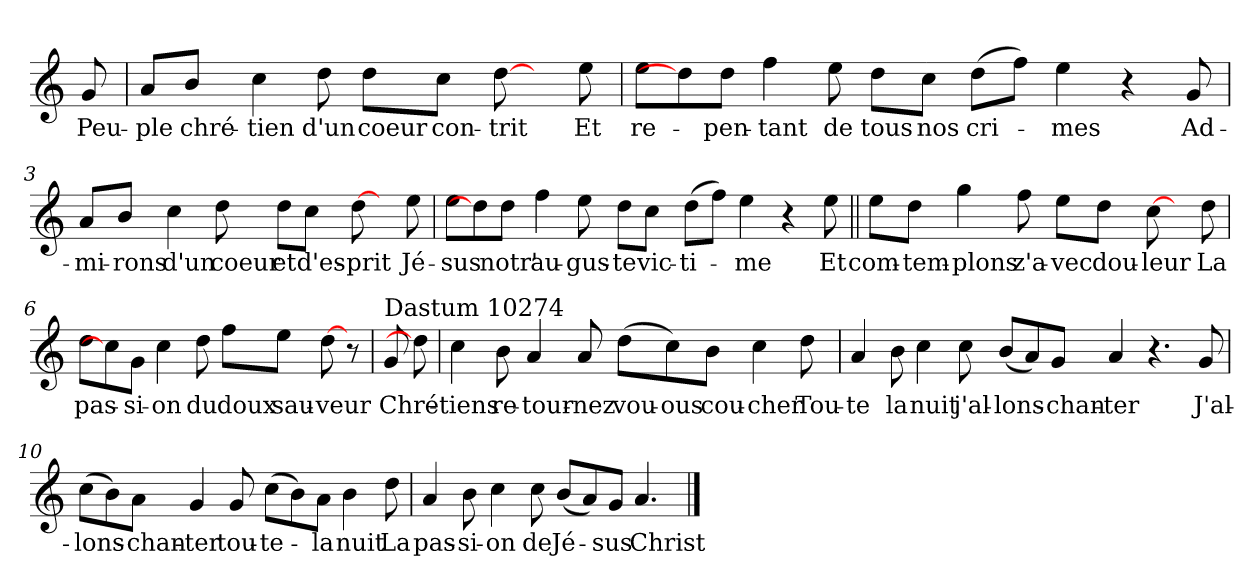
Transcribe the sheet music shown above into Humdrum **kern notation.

**kern	**text
*part1	*part1
*staff1	*staff1
*clefG2	*
*k[]	*
*C:	*
=	=
!	!LO:LY:b
8g/	Peu-
=1	=1
!	!LO:LY:b
8a/L	-ple
!	!LO:LY:b
8b/J	chré-
!	!LO:LY:b
4cc\	-tien
!	!LO:LY:b
8dd\	d'un
!	!LO:LY:b
8dd\L	coeur
!	!LO:LY:b
8cc\J	con-
!	!LO:LY:b
[8dd\	-trit
8ryy	.
!	!LO:LY:b
8ee\	Et
=2	=2
!	!LO:LY:b
8ee\L	re-
8dd\]	.
!	!LO:LY:b
8dd\J	-pen-
!	!LO:LY:b
4ff\	-tant
!	!LO:LY:b
8ee\	de
!	!LO:LY:b
8dd\L	tous
!	!LO:LY:b
8cc\J	nos
!	!LO:LY:b
(>8dd\L	cri-
8ff\J)	.
!	!LO:LY:b
4ee\	-mes
4r	.
!	!LO:LY:b
8g/	Ad-
!!LO:LB:g=z
=3	=3
!	!LO:LY:b
8a/L	-mi-
!	!LO:LY:b
8b/J	-rons
!	!LO:LY:b
4cc\	d'un
!	!LO:LY:b
8dd\	coeur
!	!LO:LY:b
8dd\L	et
!	!LO:LY:b
8cc\J	d'es-
!	!LO:LY:b
[8dd\	-prit
8ryy	.
!	!LO:LY:b
8ee\	Jé-
=4	=4
!	!LO:LY:b
8ee\L	-sus
8dd\]	.
!	!LO:LY:b
8dd\J	notr'
!	!LO:LY:b
4ff\	au-
!	!LO:LY:b
8ee\	-gus-
!	!LO:LY:b
8dd\L	-te
!	!LO:LY:b
8cc\J	vic-
!	!LO:LY:b
(>8dd\L	-ti-
8ff\J)	.
!	!LO:LY:b
4ee\	-me
4r	.
!	!LO:LY:b
8ee\	Et
!!LO:LB:g=z
=5||	=5||
!	!LO:LY:b
8ee\L	com-
!	!LO:LY:b
8dd\J	-tem-
!	!LO:LY:b
4gg\	-plons
!	!LO:LY:b
8ff\	z'a-
!	!LO:LY:b
8ee\L	-vec
!	!LO:LY:b
8dd\J	dou-
!	!LO:LY:b
[8cc\	-leur
8ryy	.
!	!LO:LY:b
8dd\	La
=6	=6
!	!LO:LY:b
8dd\L	pas-
8cc\]	.
!	!LO:LY:b
8g\J	-si-
!	!LO:LY:b
4cc\	-on
!	!LO:LY:b
8dd\	du
!	!LO:LY:b
8ff\L	doux
!	!LO:LY:b
8ee\J	sau-
!	!LO:LY:b
[8dd\	-veur
8r	.
!!LO:LB:g=z
=7	=7
!LO:TX:a:t=Dastum 10274	!
!	!LO:LY:b
8g/	Chré-
8dd\]	.
=8	=8
!	!LO:LY:b
4cc\	-tiens
!	!LO:LY:b
8b\	re-
!	!LO:LY:b
4a/	-tour-
!	!LO:LY:b
8a/	-nez
!	!LO:LY:b
(>8dd\L	vou-
!	!LO:LY:b
8cc\)	-ous
!	!LO:LY:b
8b\J	cou-
!	!LO:LY:b
4cc\	-cher
!	!LO:LY:b
8dd\	Tou-
=9	=9
!	!LO:LY:b
4a/	-te
!	!LO:LY:b
8b\	la
!	!LO:LY:b
4cc\	nuit
!	!LO:LY:b
8cc\	j'al-
!	!LO:LY:b
(<8b/L	-lons-
8a/)	.
!	!LO:LY:b
8g/J	-chan-
!	!LO:LY:b
4a/	-ter
4.r	.
!	!LO:LY:b
8g/	J'al-
!!LO:LB:g=z
=10	=10
!	!LO:LY:b
(>8cc\L	-lons-
8b\)	.
!	!LO:LY:b
8a\J	-chan-
!	!LO:LY:b
4g/	-ter
!	!LO:LY:b
8g/	tou-
!	!LO:LY:b
(>8cc\L	-te-
8b\)	.
!	!LO:LY:b
8a\J	-la
!	!LO:LY:b
4b\	nuit
!	!LO:LY:b
8dd\	La
=11	=11
!	!LO:LY:b
4a/	pas-
!	!LO:LY:b
8b\	-si-
!	!LO:LY:b
4cc\	-on
!	!LO:LY:b
8cc\	de
!	!LO:LY:b
(<8b/L	Jé-
8a/)	.
!	!LO:LY:b
8g/J	-sus
!	!LO:LY:b
4.a/	Christ
==	==
*-	*-
